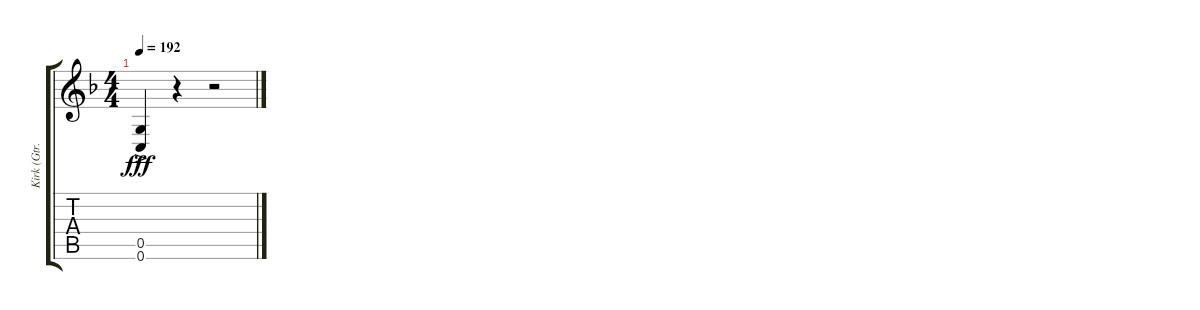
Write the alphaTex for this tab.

\track ("Kirk (Gtr. 2)" "Kirk (Gtr.") {instrument distortionguitar}
\staff {score tabs}
\tuning (D4 A3 F3 C3 G2 C2) {hide}
\ts (4 4)
\tempo 192
\clef g2
\ks f
(0.5{ac} 0.6{ac}).4{dy fff} r.4 r.2
